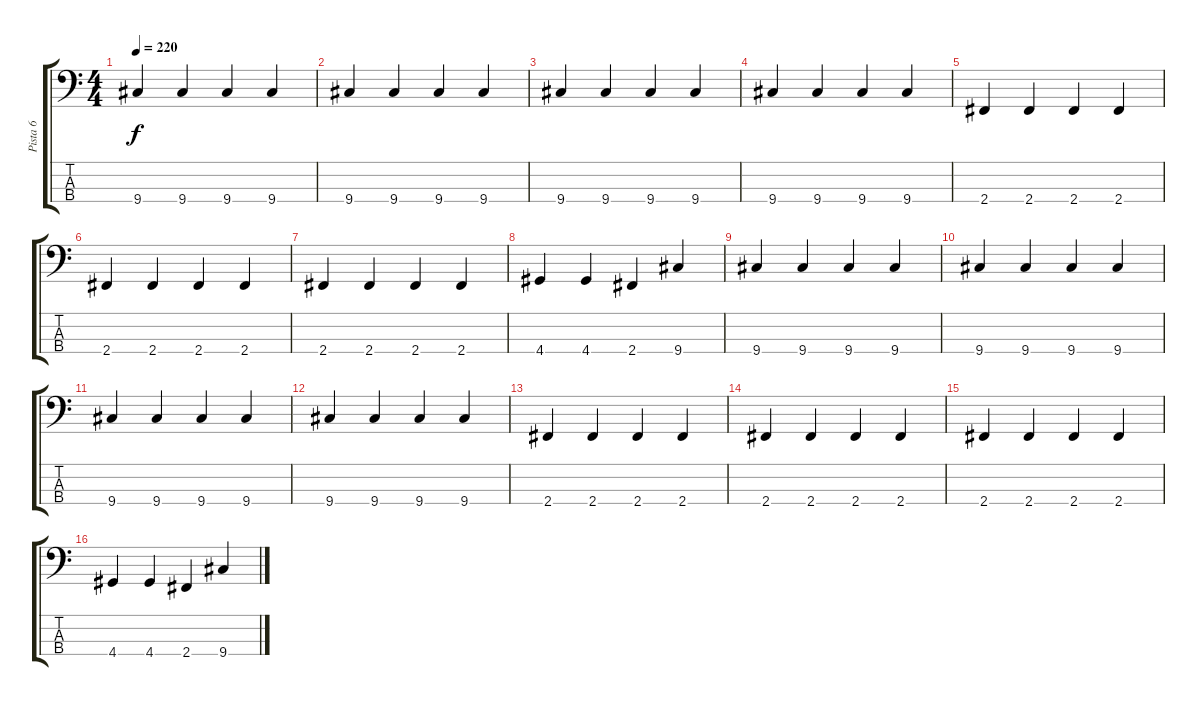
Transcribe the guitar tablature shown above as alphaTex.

\track ("Pista 6" "Pista 6") {instrument electricbassfinger}
\staff {score tabs}
\tuning (G2 D2 A1 E1) {hide}
\ts (4 4)
\tempo 220
\clef f4
\ks c
9.4.4{dy f} 9.4.4 9.4.4 9.4.4 |
9.4.4 9.4.4 9.4.4 9.4.4 |
9.4.4 9.4.4 9.4.4 9.4.4 |
9.4.4 9.4.4 9.4.4 9.4.4 |
2.4.4 2.4.4 2.4.4 2.4.4 |
2.4.4 2.4.4 2.4.4 2.4.4 |
2.4.4 2.4.4 2.4.4 2.4.4 |
4.4.4 4.4.4 2.4.4 9.4.4 |
9.4.4 9.4.4 9.4.4 9.4.4 |
9.4.4 9.4.4 9.4.4 9.4.4 |
9.4.4 9.4.4 9.4.4 9.4.4 |
9.4.4 9.4.4 9.4.4 9.4.4 |
2.4.4 2.4.4 2.4.4 2.4.4 |
2.4.4 2.4.4 2.4.4 2.4.4 |
2.4.4 2.4.4 2.4.4 2.4.4 |
4.4.4 4.4.4 2.4.4 9.4.4
